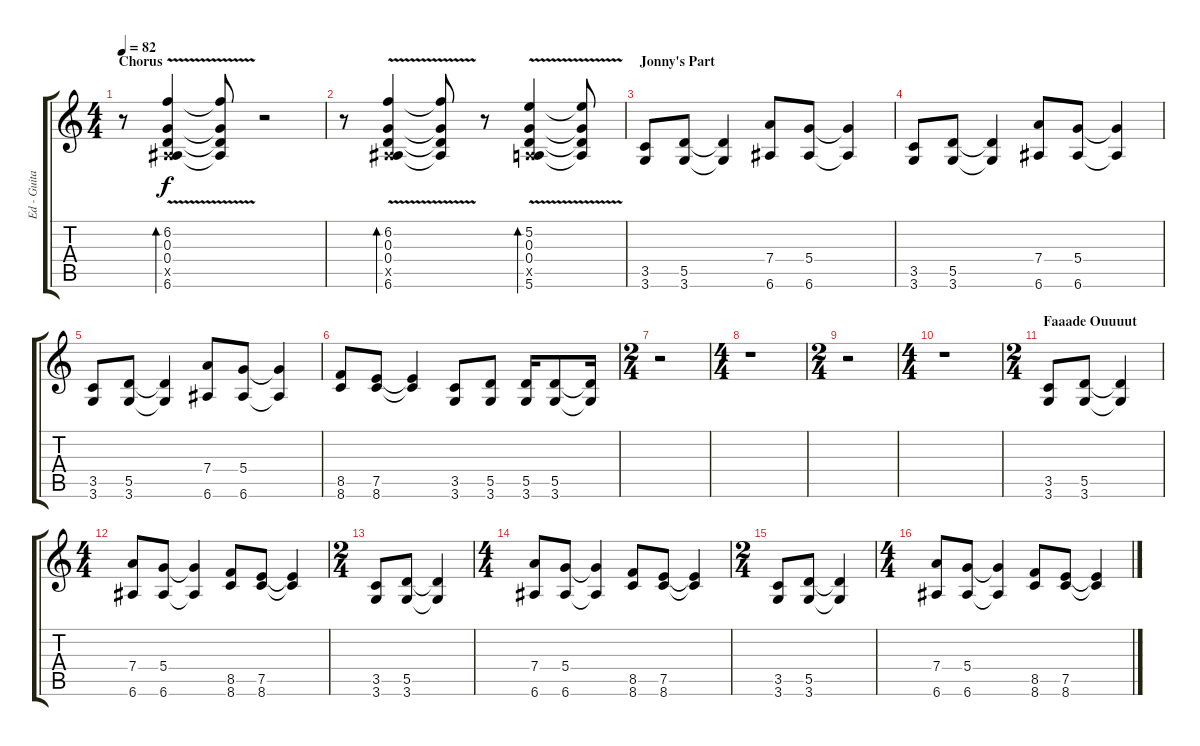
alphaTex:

\track ("Ed - Guitar" "Ed - Guita") {instrument electricguitarjazz}
\staff {score tabs}
\tuning (E4 B3 G3 D3 A2 E2) {hide}
\ts (4 4)
\section ("" "Chorus")
\tempo 82
\clef g2
\ks c
r.8{dy f volume 12} (6.2{v} 0.3 0.4 0.5{x} 6.6).4{bd 240} (6.2{t} 0.3{t} 0.4{t} 6.6{t}).8 r.2 |
r.8 (6.2{v} 0.3 0.4 0.5{x} 6.6).4{bd 240} (6.2{t} 0.3{t} 0.4{t} 6.6{t}).8 r.8 (5.2{v} 0.3 0.4 0.5{x} 5.6).4{bd 240} (5.2{t} 0.3{t} 0.4{t} 5.6{t}).8 |
\section ("" "Jonny's Part")
(3.5 3.6).8{volume 9} (5.5 3.6).8 (5.5{t} 3.6{t}).4 (7.4 6.6).8 (5.4 6.6).8 (5.4{t} 6.6{t}).4 |
(3.5 3.6).8 (5.5 3.6).8 (5.5{t} 3.6{t}).4 (7.4 6.6).8 (5.4 6.6).8 (5.4{t} 6.6{t}).4 |
(3.5 3.6).8 (5.5 3.6).8 (5.5{t} 3.6{t}).4 (7.4 6.6).8 (5.4 6.6).8 (5.4{t} 6.6{t}).4 |
(8.5 8.6).8 (7.5 8.6).8 (7.5{t} 8.6{t}).4 (3.5 3.6).8 (5.5 3.6).8 (5.5 3.6).16 (5.5 3.6).8 (5.5{t} 3.6{t}).16 |
\ts (2 4)
r.2 |
\ts (4 4)
r.1 |
\ts (2 4)
r.2 |
\ts (4 4)
r.1 |
\ts (2 4)
\section ("" "Faaade Ouuuut")
(3.5 3.6).8{volume 6} (5.5 3.6).8 (5.5{t} 3.6{t}).4 |
\ts (4 4)
(7.4 6.6).8 (5.4 6.6).8 (5.4{t} 6.6{t}).4 (8.5 8.6).8 (7.5 8.6).8 (7.5{t} 8.6{t}).4 |
\ts (2 4)
(3.5 3.6).8{volume 4} (5.5 3.6).8 (5.5{t} 3.6{t}).4 |
\ts (4 4)
(7.4 6.6).8 (5.4 6.6).8 (5.4{t} 6.6{t}).4 (8.5 8.6).8 (7.5 8.6).8 (7.5{t} 8.6{t}).4 |
\ts (2 4)
(3.5 3.6).8{volume 1} (5.5 3.6).8 (5.5{t} 3.6{t}).4 |
\ts (4 4)
(7.4 6.6).8 (5.4 6.6).8 (5.4{t} 6.6{t}).4 (8.5 8.6).8 (7.5 8.6).8 (7.5{t} 8.6{t}).4
